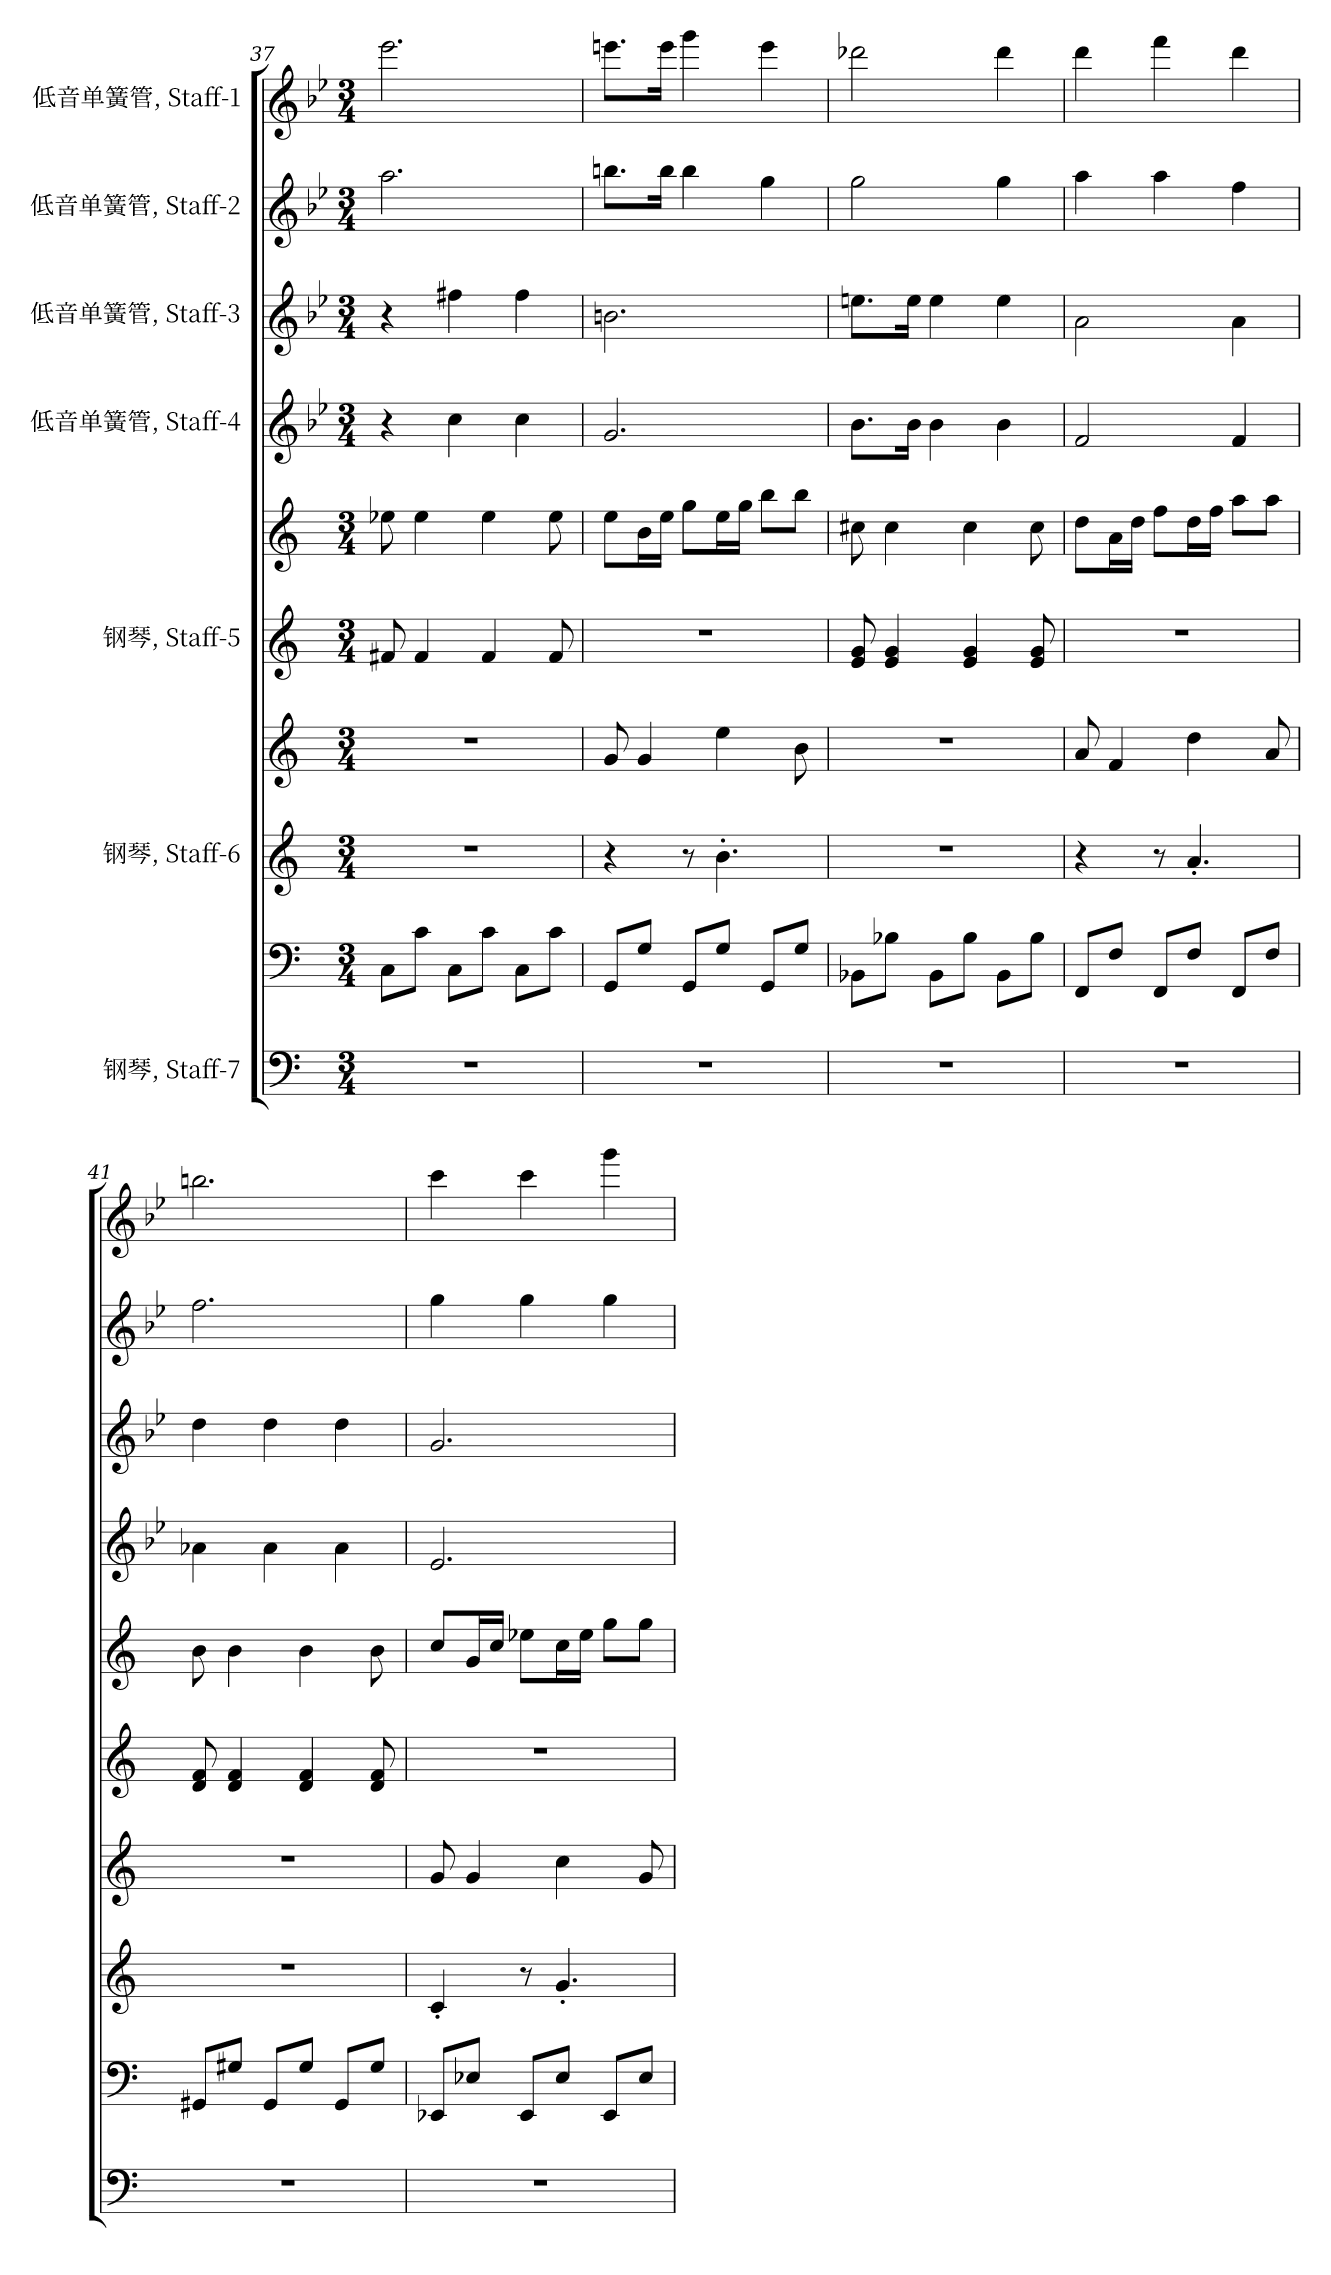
**kern	**kern	**kern	**kern	**kern	**kern	**kern	**kern	**kern	**kern
*part7	*part7	*part6	*part6	*part5	*part5	*part4	*part3	*part2	*part1
*staff10	*staff9	*staff8	*staff7	*staff6	*staff5	*staff4	*staff3	*staff2	*staff1
*I"钢琴, Staff-7	*	*I"钢琴, Staff-6	*	*I"钢琴, Staff-5	*	*I"低音单簧管, Staff-4	*I"低音单簧管, Staff-3	*I"低音单簧管, Staff-2	*I"低音单簧管, Staff-1
*clefF4	*clefF4	*clefG2	*clefG2	*clefG2	*clefG2	*clefG2	*clefG2	*clefG2	*clefG2
*	*	*	*	*	*	*ITrd8c14	*ITrd8c14	*ITrd8c14	*ITrd8c14
*k[]	*k[]	*k[]	*k[]	*k[]	*k[]	*k[b-e-]	*k[b-e-]	*k[b-e-]	*k[b-e-]
*M3/4	*M3/4	*M3/4	*M3/4	*M3/4	*M3/4	*M3/4	*M3/4	*M3/4	*M3/4
=37	=37	=37	=37	=37	=37	=37	=37	=37	=37
2.r	8C\L	2.r	2.r	8f#X/	8ee-X\	4r	4r	2.a\	2.ee-\
.	8c\J	.	.	4f#/	4ee-\	.	.	.	.
.	8C\L	.	.	.	.	4c\	4f#X\	.	.
.	8c\J	.	.	4f#/	4ee-\	.	.	.	.
.	8C\L	.	.	.	.	4c\	4f#\	.	.
.	8c\J	.	.	8f#/	8ee-\	.	.	.	.
!!LO:PB:g=z
=38	=38	=38	=38	=38	=38	=38	=38	=38	=38
2.r	8GG/L	4r	8g/	2.r	8ee\L	2.G/	2.Bn\	8.bn\L	8.een\L
.	8G/J	.	4g/	.	16b\L	.	.	.	.
.	.	.	.	.	16ee\JJ	.	.	16b\Jk	16ee\Jk
.	8GG/L	8r	.	.	8gg\L	.	.	4b\	4gg\
.	8G/J	4.b'\	4ee\	.	16ee\L	.	.	.	.
.	.	.	.	.	16gg\JJ	.	.	.	.
.	8GG/L	.	.	.	8bb\L	.	.	4g\	4ee\
.	8G/J	.	8b\	.	8bb\J	.	.	.	.
=39	=39	=39	=39	=39	=39	=39	=39	=39	=39
2.r	8BB-X\L	2.r	2.r	8e/ 8g/	8cc#X\	8.B-\L	8.en\L	2g\	2dd-X\
.	8B-X\J	.	.	4e/ 4g/	4cc#\	.	.	.	.
.	.	.	.	.	.	16B-\Jk	16e\Jk	.	.
.	8BB-\L	.	.	.	.	4B-\	4e\	.	.
.	8B-\J	.	.	4e/ 4g/	4cc#\	.	.	.	.
.	8BB-\L	.	.	.	.	4B-\	4e\	4g\	4dd-\
.	8B-\J	.	.	8e/ 8g/	8cc#\	.	.	.	.
=40	=40	=40	=40	=40	=40	=40	=40	=40	=40
2.r	8FF/L	4r	8a/	2.r	8dd\L	2F/	2A\	4a\	4dd\
.	8F/J	.	4f/	.	16a\L	.	.	.	.
.	.	.	.	.	16dd\JJ	.	.	.	.
.	8FF/L	8r	.	.	8ff\L	.	.	4a\	4ff\
.	8F/J	4.a'/	4dd\	.	16dd\L	.	.	.	.
.	.	.	.	.	16ff\JJ	.	.	.	.
.	8FF/L	.	.	.	8aa\L	4F/	4A\	4f\	4dd\
.	8F/J	.	8a/	.	8aa\J	.	.	.	.
=41	=41	=41	=41	=41	=41	=41	=41	=41	=41
2.r	8GG#X/L	2.r	2.r	8d/ 8f/	8b\	4A-X\	4d\	2.f\	2.bn\
.	8G#X/J	.	.	4d/ 4f/	4b\	.	.	.	.
.	8GG#/L	.	.	.	.	4A-\	4d\	.	.
.	8G#/J	.	.	4d/ 4f/	4b\	.	.	.	.
.	8GG#/L	.	.	.	.	4A-\	4d\	.	.
.	8G#/J	.	.	8d/ 8f/	8b\	.	.	.	.
!!LO:PB:g=z
=42	=42	=42	=42	=42	=42	=42	=42	=42	=42
2.r	8EE-X/L	4c'/	8g/	2.r	8cc/L	2.E-/	2.G/	4g\	4cc\
.	8E-X/J	.	4g/	.	16g/L	.	.	.	.
.	.	.	.	.	16cc/JJ	.	.	.	.
.	8EE-/L	8r	.	.	8ee-X\L	.	.	4g\	4cc\
.	8E-/J	4.g'/	4cc\	.	16cc\L	.	.	.	.
.	.	.	.	.	16ee-\JJ	.	.	.	.
.	8EE-/L	.	.	.	8gg\L	.	.	4g\	4gg\
.	8E-/J	.	8g/	.	8gg\J	.	.	.	.
=	=	=	=	=	=	=	=	=	=
*-	*-	*-	*-	*-	*-	*-	*-	*-	*-
